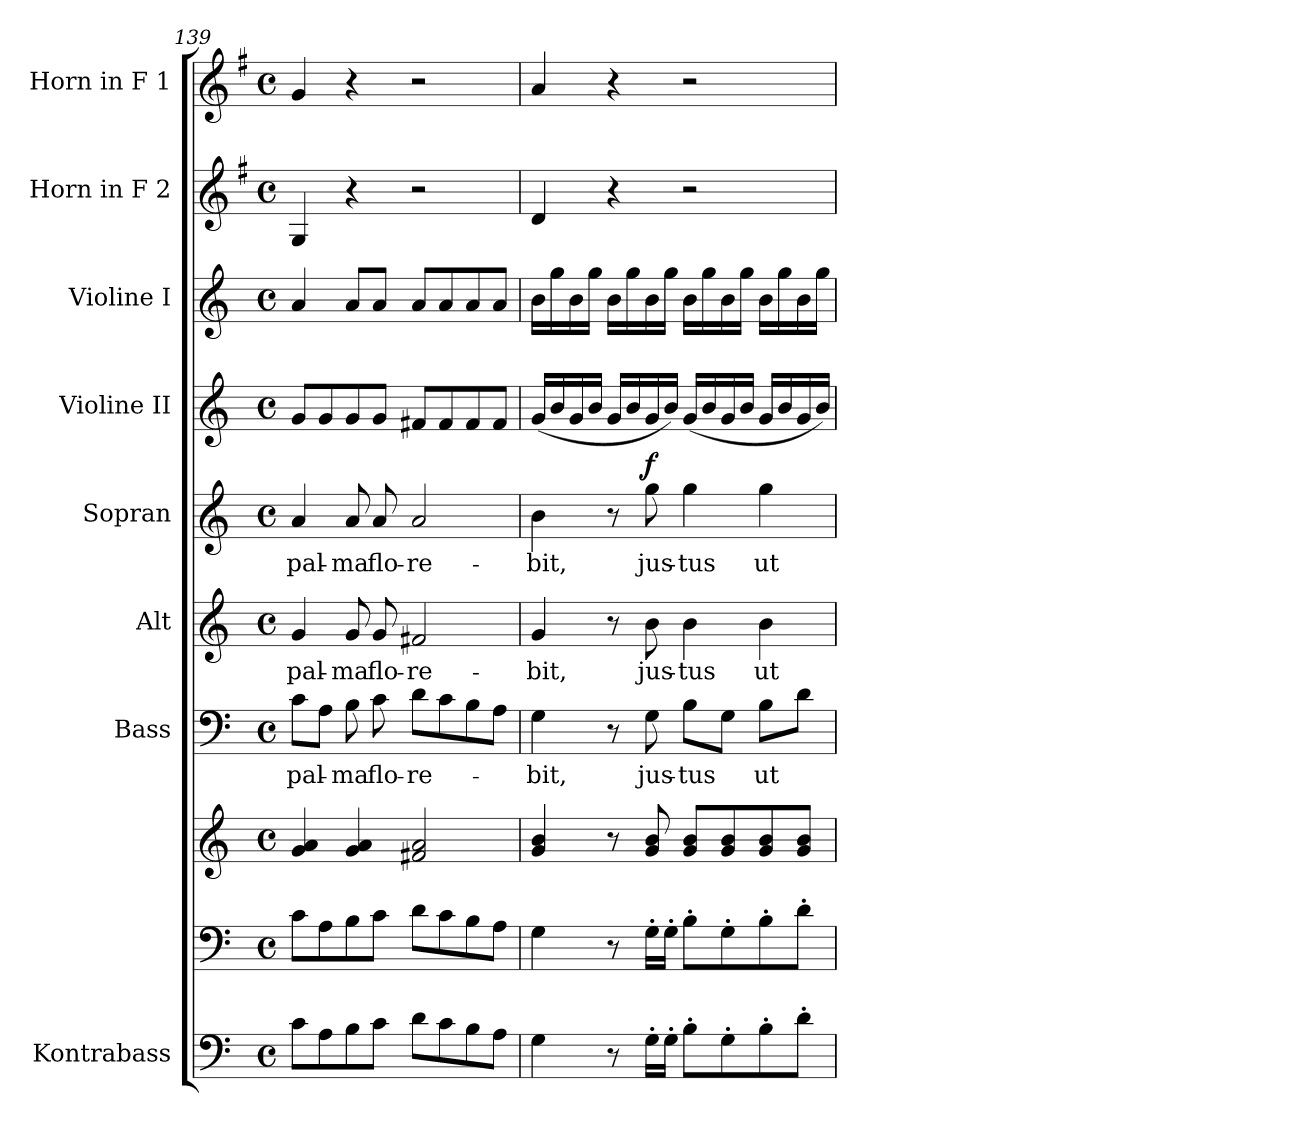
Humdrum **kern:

**kern	**kern	**kern	**kern	**text	**kern	**text	**kern	**text	**dynam	**kern	**kern	**kern	**kern
*part9	*part8	*part8	*part7	*part7	*part6	*part6	*part5	*part5	*part5	*part4	*part3	*part2	*part1
*staff10	*staff9	*staff8	*staff7	*staff7	*staff6	*staff6	*staff5	*staff5	*staff5	*staff4	*staff3	*staff2	*staff1
*I"Kontrabass	*	*	*I"Bass	*	*I"Alt	*	*I"Sopran	*	*	*I"Violine II	*I"Violine I	*I"Horn in F 2	*I"Horn in F 1
*I'Kb.	*	*	*I'B.	*	*I'A.	*	*I'S.	*	*	*I'Vl. II	*I'Vl. I	*	*
!!LO:PB:g=z
*clefF4	*clefF4	*clefG2	*clefF4	*	*clefG2	*	*clefG2	*	*	*clefG2	*clefG2	*clefG2	*clefG2
*ITrd7c12	*	*	*	*	*	*	*	*	*	*	*	*ITrd4c7	*ITrd4c7
*k[]	*k[]	*k[]	*k[]	*	*k[]	*	*k[]	*	*	*k[]	*k[]	*k[]	*k[]
*C:	*C:	*C:	*C:	*	*C:	*	*C:	*	*	*C:	*C:	*C:	*C:
*M4/4	*M4/4	*M4/4	*M4/4	*	*M4/4	*	*M4/4	*	*	*M4/4	*M4/4	*M4/4	*M4/4
*met(c)	*met(c)	*met(c)	*met(c)	*	*met(c)	*	*met(c)	*	*	*met(c)	*met(c)	*met(c)	*met(c)
=139	=139	=139	=139	=139	=139	=139	=139	=139	=139	=139	=139	=139	=139
!	!	!	!	!LO:LY:b	!	!LO:LY:b	!	!LO:LY:b	!	!	!	!	!
8C\L	8c\L	4g/ 4a/	8c\L	pal-	4g/	pal-	4a/	pal-	.	8g/L	4a/	4C/	4c/
8AA\	8A\	.	8A\J	.	.	.	.	.	.	8g/	.	.	.
!	!	!	!	!LO:LY:b	!	!LO:LY:b	!	!LO:LY:b	!	!	!	!	!
8BB\	8B\	4g/ 4a/	8B\	-ma	8g/	-ma	8a/	-ma	.	8g/	8a/L	4r	4r
!	!	!	!	!LO:LY:b	!	!LO:LY:b	!	!LO:LY:b	!	!	!	!	!
8C\J	8c\J	.	8c\	flo-	8g/	flo-	8a/	flo-	.	8g/J	8a/J	.	.
!	!	!	!	!LO:LY:b	!	!LO:LY:b	!	!LO:LY:b	!	!	!	!	!
8D\L	8d\L	2f#X/ 2a/	8d\L	-re-	2f#X/	-re-	2a/	-re-	.	8f#X/L	8a/L	2r	2r
8C\	8c\	.	8c\	.	.	.	.	.	.	8f#/	8a/	.	.
8BB\	8B\	.	8B\	.	.	.	.	.	.	8f#/	8a/	.	.
8AA\J	8A\J	.	8A\J	.	.	.	.	.	.	8f#/J	8a/J	.	.
=140	=140	=140	=140	=140	=140	=140	=140	=140	=140	=140	=140	=140	=140
!	!	!	!	!LO:LY:b	!	!LO:LY:b	!	!LO:LY:b	!	!	!	!	!
4GG\	4G\	4g/ 4b/	4G\	-bit,	4g/	-bit,	4b\	-bit,	.	(<16g/LL	16b\LL	4G/	4d/
.	.	.	.	.	.	.	.	.	.	16b/	16gg\	.	.
.	.	.	.	.	.	.	.	.	.	16g/	16b\	.	.
.	.	.	.	.	.	.	.	.	.	16b/JJ	16gg\JJ	.	.
8r	8r	8r	8r	.	8r	.	8r	.	.	16g/LL	16b\LL	4r	4r
.	.	.	.	.	.	.	.	.	.	16b/	16gg\	.	.
!	!	!	!	!LO:LY:b	!	!LO:LY:b	!	!LO:LY:b	!LO:DY:a	!	!	!	!
16GG'>\LL	16G'>\LL	8g/ 8b/	8G\	jus-	8b\	jus-	8gg\	jus-	f	16g/	16b\	.	.
16GG'>\JJ	16G'>\JJ	.	.	.	.	.	.	.	.	16b/JJ)	16gg\JJ	.	.
!	!	!	!	!LO:LY:b	!	!LO:LY:b	!	!LO:LY:b	!	!	!	!	!
8BB'>\L	8B'>\L	8g/ 8b/L	8B\L	-tus	4b\	-tus	4gg\	-tus	.	(<16g/LL	16b\LL	2r	2r
.	.	.	.	.	.	.	.	.	.	16b/	16gg\	.	.
8GG'>\	8G'>\	8g/ 8b/	8G\J	.	.	.	.	.	.	16g/	16b\	.	.
.	.	.	.	.	.	.	.	.	.	16b/JJ	16gg\JJ	.	.
!	!	!	!	!LO:LY:b	!	!LO:LY:b	!	!LO:LY:b	!	!	!	!	!
8BB'>\	8B'>\	8g/ 8b/	8B\L	ut	4b\	ut	4gg\	ut	.	16g/LL	16b\LL	.	.
.	.	.	.	.	.	.	.	.	.	16b/	16gg\	.	.
8D'>\J	8d'>\J	8g/ 8b/J	8d\J	.	.	.	.	.	.	16g/	16b\	.	.
.	.	.	.	.	.	.	.	.	.	16b/JJ)	16gg\JJ	.	.
=	=	=	=	=	=	=	=	=	=	=	=	=	=
*-	*-	*-	*-	*-	*-	*-	*-	*-	*-	*-	*-	*-	*-
